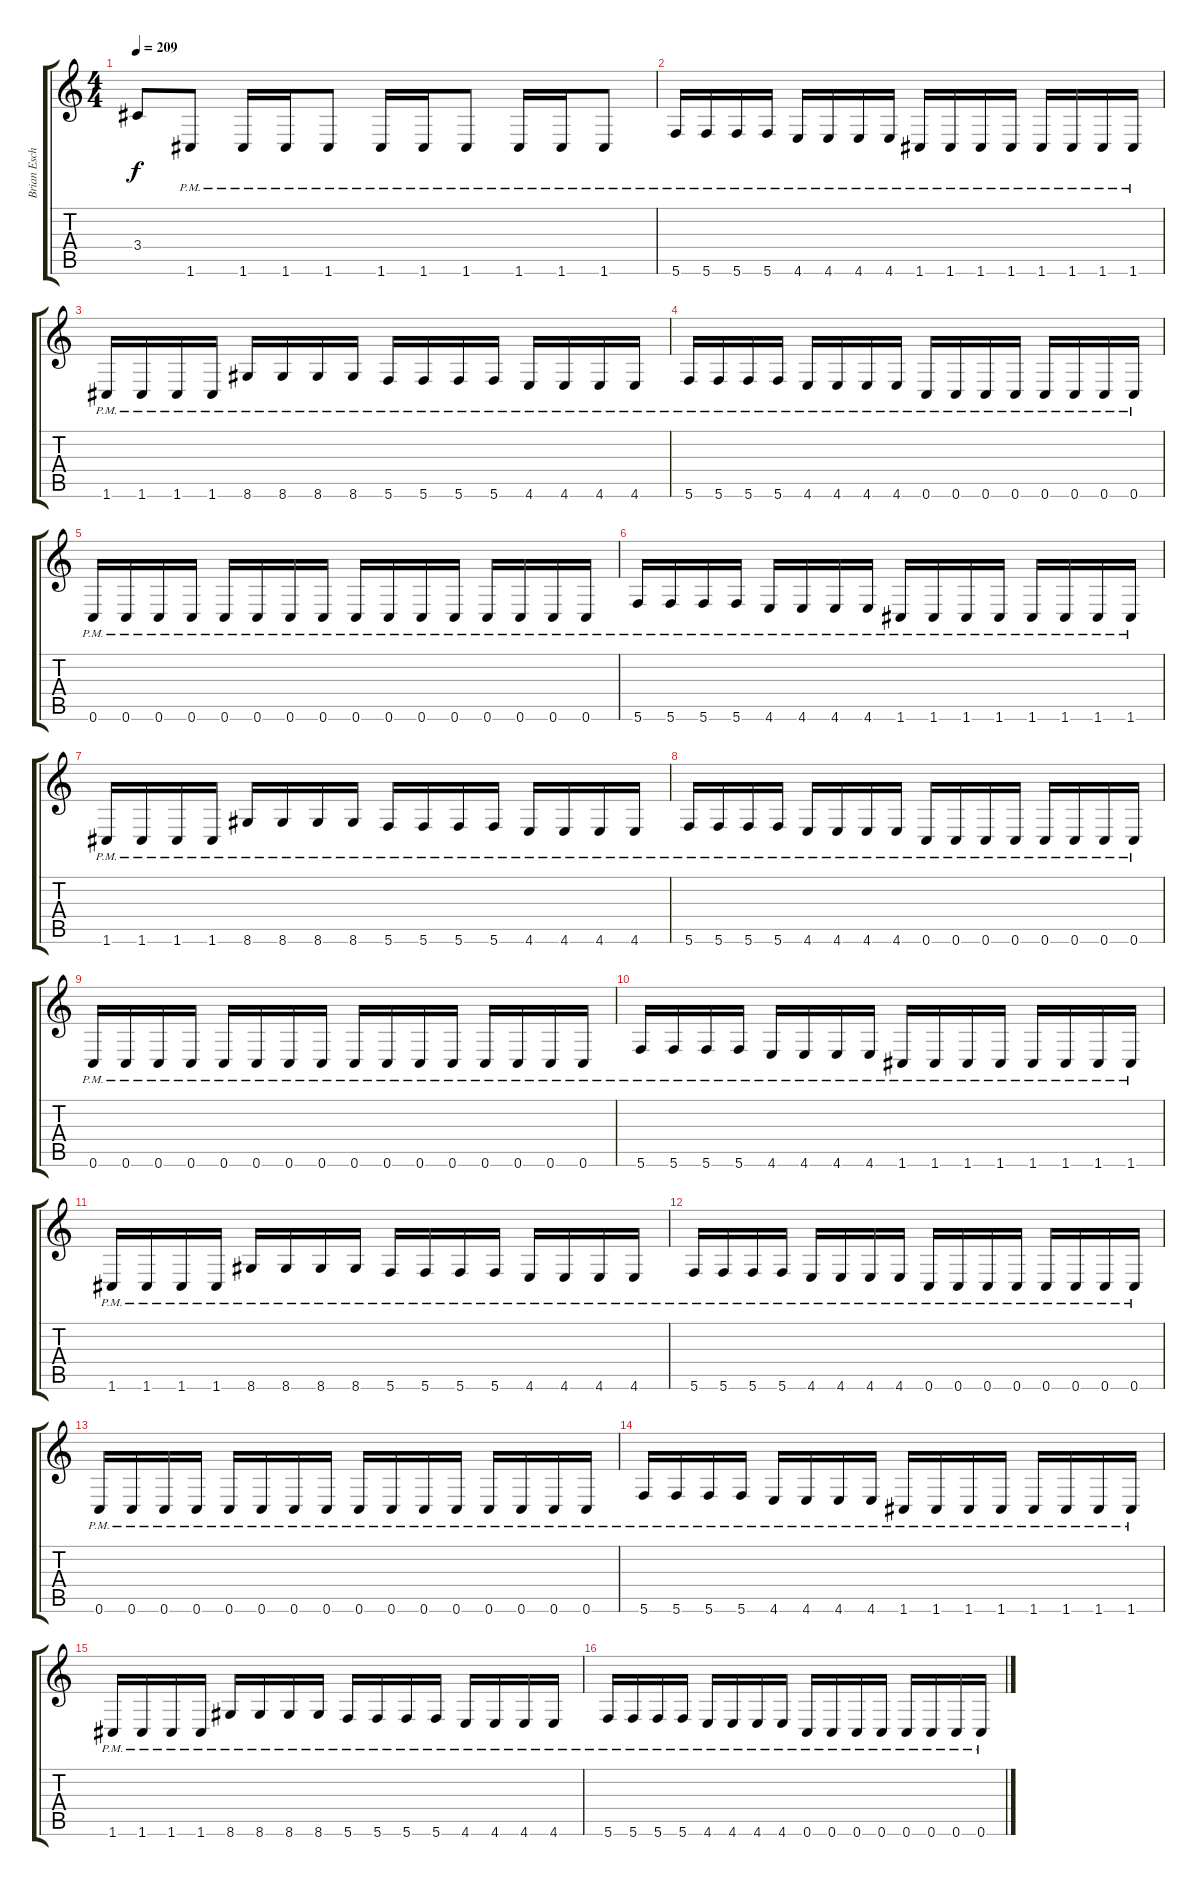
\track ("Brian Eschbach (Lead Guitar)" "Brian Esch") {instrument distortionguitar}
\staff {score tabs}
\tuning (C4 G3 Eb3 Bb2 F2 C2) {hide}
\ts (4 4)
\tempo 209
\clef g2
\ks c
3.4{t}.8{dy f} 1.6{pm}.8 1.6{pm}.16 1.6{pm}.16 1.6{pm}.8 1.6{pm}.16 1.6{pm}.16 1.6{pm}.8 1.6{pm}.16 1.6{pm}.16 1.6{pm}.8 |
5.6{pm}.16 5.6{pm}.16 5.6{pm}.16 5.6{pm}.16 4.6{pm}.16 4.6{pm}.16 4.6{pm}.16 4.6{pm}.16 1.6{pm}.16 1.6{pm}.16 1.6{pm}.16 1.6{pm}.16 1.6{pm}.16 1.6{pm}.16 1.6{pm}.16 1.6{pm}.16 |
1.6{pm}.16 1.6{pm}.16 1.6{pm}.16 1.6{pm}.16 8.6{pm}.16 8.6{pm}.16 8.6{pm}.16 8.6{pm}.16 5.6{pm}.16 5.6{pm}.16 5.6{pm}.16 5.6{pm}.16 4.6{pm}.16 4.6{pm}.16 4.6{pm}.16 4.6{pm}.16 |
5.6{pm}.16 5.6{pm}.16 5.6{pm}.16 5.6{pm}.16 4.6{pm}.16 4.6{pm}.16 4.6{pm}.16 4.6{pm}.16 0.6{pm}.16 0.6{pm}.16 0.6{pm}.16 0.6{pm}.16 0.6{pm}.16 0.6{pm}.16 0.6{pm}.16 0.6{pm}.16 |
0.6{pm}.16 0.6{pm}.16 0.6{pm}.16 0.6{pm}.16 0.6{pm}.16 0.6{pm}.16 0.6{pm}.16 0.6{pm}.16 0.6{pm}.16 0.6{pm}.16 0.6{pm}.16 0.6{pm}.16 0.6{pm}.16 0.6{pm}.16 0.6{pm}.16 0.6{pm}.16 |
5.6{pm}.16 5.6{pm}.16 5.6{pm}.16 5.6{pm}.16 4.6{pm}.16 4.6{pm}.16 4.6{pm}.16 4.6{pm}.16 1.6{pm}.16 1.6{pm}.16 1.6{pm}.16 1.6{pm}.16 1.6{pm}.16 1.6{pm}.16 1.6{pm}.16 1.6{pm}.16 |
1.6{pm}.16 1.6{pm}.16 1.6{pm}.16 1.6{pm}.16 8.6{pm}.16 8.6{pm}.16 8.6{pm}.16 8.6{pm}.16 5.6{pm}.16 5.6{pm}.16 5.6{pm}.16 5.6{pm}.16 4.6{pm}.16 4.6{pm}.16 4.6{pm}.16 4.6{pm}.16 |
5.6{pm}.16 5.6{pm}.16 5.6{pm}.16 5.6{pm}.16 4.6{pm}.16 4.6{pm}.16 4.6{pm}.16 4.6{pm}.16 0.6{pm}.16 0.6{pm}.16 0.6{pm}.16 0.6{pm}.16 0.6{pm}.16 0.6{pm}.16 0.6{pm}.16 0.6{pm}.16 |
0.6{pm}.16 0.6{pm}.16 0.6{pm}.16 0.6{pm}.16 0.6{pm}.16 0.6{pm}.16 0.6{pm}.16 0.6{pm}.16 0.6{pm}.16 0.6{pm}.16 0.6{pm}.16 0.6{pm}.16 0.6{pm}.16 0.6{pm}.16 0.6{pm}.16 0.6{pm}.16 |
5.6{pm}.16 5.6{pm}.16 5.6{pm}.16 5.6{pm}.16 4.6{pm}.16 4.6{pm}.16 4.6{pm}.16 4.6{pm}.16 1.6{pm}.16 1.6{pm}.16 1.6{pm}.16 1.6{pm}.16 1.6{pm}.16 1.6{pm}.16 1.6{pm}.16 1.6{pm}.16 |
1.6{pm}.16 1.6{pm}.16 1.6{pm}.16 1.6{pm}.16 8.6{pm}.16 8.6{pm}.16 8.6{pm}.16 8.6{pm}.16 5.6{pm}.16 5.6{pm}.16 5.6{pm}.16 5.6{pm}.16 4.6{pm}.16 4.6{pm}.16 4.6{pm}.16 4.6{pm}.16 |
5.6{pm}.16 5.6{pm}.16 5.6{pm}.16 5.6{pm}.16 4.6{pm}.16 4.6{pm}.16 4.6{pm}.16 4.6{pm}.16 0.6{pm}.16 0.6{pm}.16 0.6{pm}.16 0.6{pm}.16 0.6{pm}.16 0.6{pm}.16 0.6{pm}.16 0.6{pm}.16 |
0.6{pm}.16 0.6{pm}.16 0.6{pm}.16 0.6{pm}.16 0.6{pm}.16 0.6{pm}.16 0.6{pm}.16 0.6{pm}.16 0.6{pm}.16 0.6{pm}.16 0.6{pm}.16 0.6{pm}.16 0.6{pm}.16 0.6{pm}.16 0.6{pm}.16 0.6{pm}.16 |
5.6{pm}.16 5.6{pm}.16 5.6{pm}.16 5.6{pm}.16 4.6{pm}.16 4.6{pm}.16 4.6{pm}.16 4.6{pm}.16 1.6{pm}.16 1.6{pm}.16 1.6{pm}.16 1.6{pm}.16 1.6{pm}.16 1.6{pm}.16 1.6{pm}.16 1.6{pm}.16 |
1.6{pm}.16 1.6{pm}.16 1.6{pm}.16 1.6{pm}.16 8.6{pm}.16 8.6{pm}.16 8.6{pm}.16 8.6{pm}.16 5.6{pm}.16 5.6{pm}.16 5.6{pm}.16 5.6{pm}.16 4.6{pm}.16 4.6{pm}.16 4.6{pm}.16 4.6{pm}.16 |
5.6{pm}.16 5.6{pm}.16 5.6{pm}.16 5.6{pm}.16 4.6{pm}.16 4.6{pm}.16 4.6{pm}.16 4.6{pm}.16 0.6{pm}.16 0.6{pm}.16 0.6{pm}.16 0.6{pm}.16 0.6{pm}.16 0.6{pm}.16 0.6{pm}.16 0.6{pm}.16
